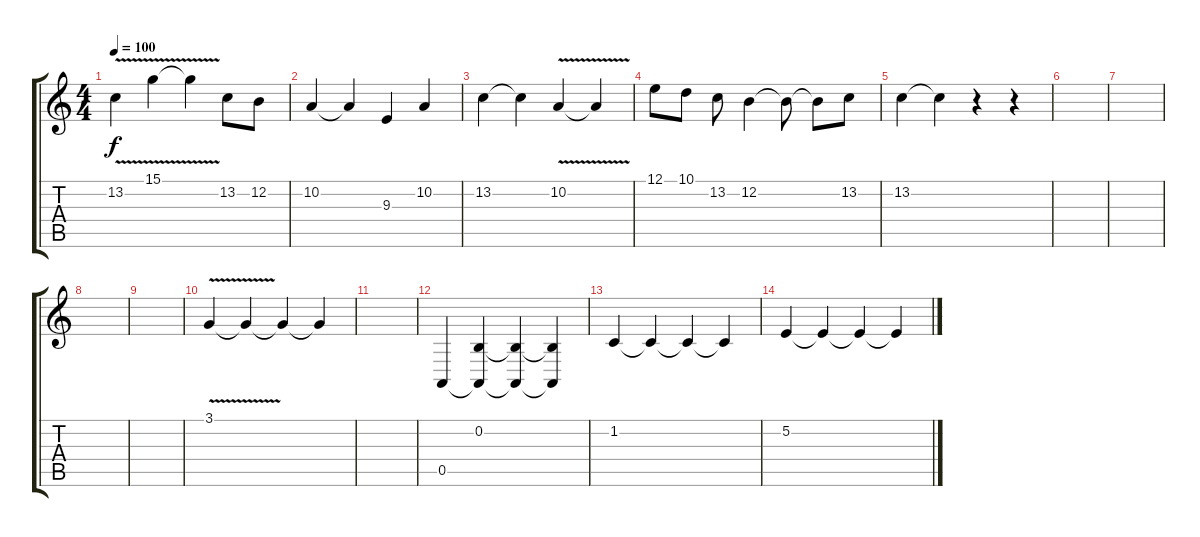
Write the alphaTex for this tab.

\track "" {instrument tremolostrings}
\staff {score tabs}
\tuning (E4 B3 G3 D3 A2 E2) {hide}
\ts (4 4)
\tempo 100
\clef g2
\ks c
13.2{v}.4{dy f volume 10 instrument tremolostrings} 15.1{v}.4{volume 14} 15.1{t}.4 13.2.8{volume 10} 12.2.8{volume 10} |
10.2.4 10.2{t}.4 9.3.4 10.2.4 |
13.2.4 13.2{t}.4 10.2{v}.4 10.2{t}.4 |
12.1.8 10.1.8 13.2.8 12.2.4 12.2{t}.8 12.2{t}.8 13.2.8 |
13.2.4 13.2{t}.4 r.4 r.4 |
|
|
|
|
3.1{v}.4{volume 6} 3.1{t}.4{volume 9} 3.1{t}.4{volume 12} 3.1{t}.4{volume 16} |
|
0.5.4 (0.2 0.5{t}).4 (0.2{t} 0.5{t}).4 (0.2{t} 0.5{t}).4 |
1.2.4 1.2{t}.4 1.2{t}.4 1.2{t}.4 |
5.2.4 5.2{t}.4 5.2{t}.4 5.2{t}.4
